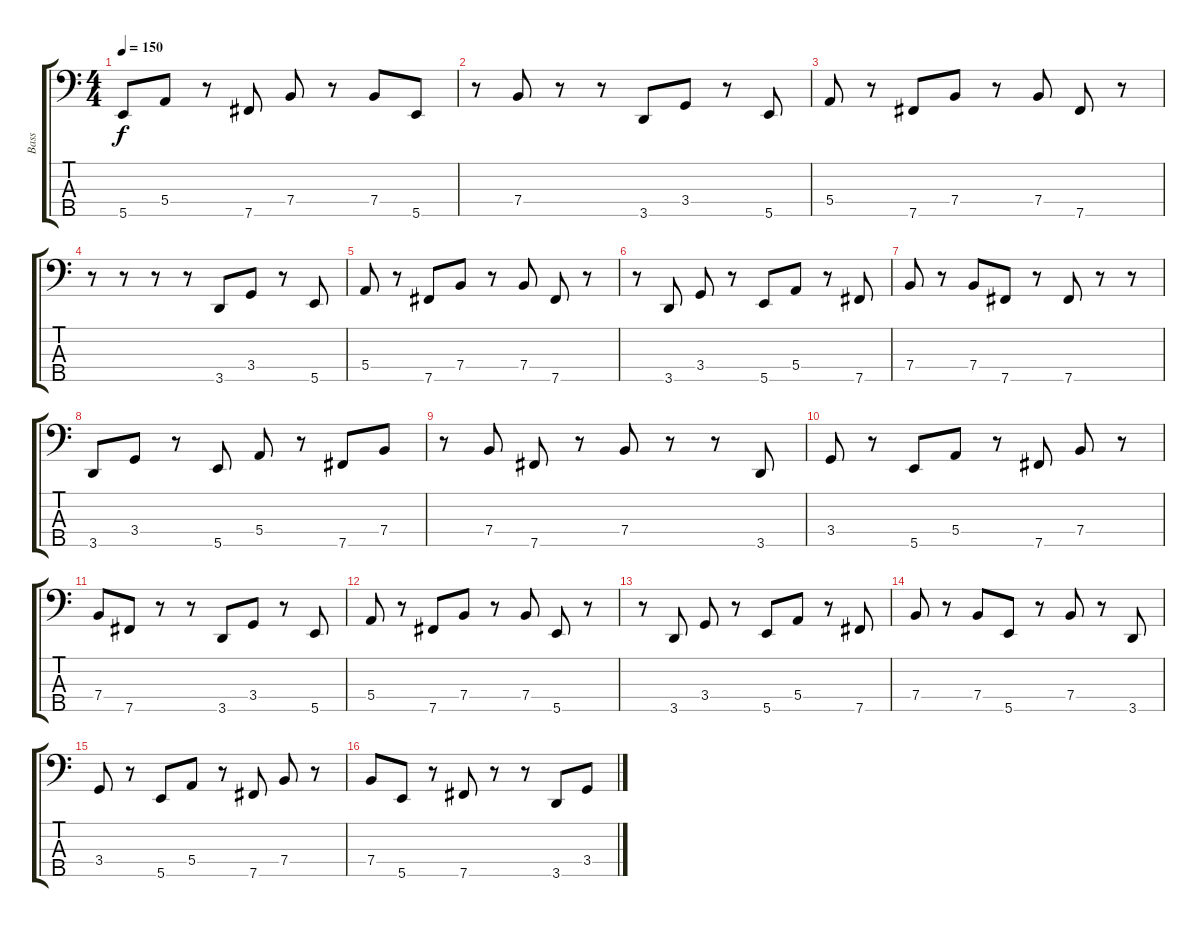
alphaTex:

\track ("Bass" "Bass") {instrument acousticbass}
\staff {score tabs}
\tuning (G2 D2 A1 E1 B0) {hide}
\ts (4 4)
\tempo 150
\clef f4
\ks c
5.5.8{dy f} 5.4.8 r.8 7.5.8 7.4.8 r.8 7.4.8 5.5.8 |
r.8 7.4.8 r.8 r.8 3.5.8 3.4.8 r.8 5.5.8 |
5.4.8 r.8 7.5.8 7.4.8 r.8 7.4.8 7.5.8 r.8 |
r.8 r.8 r.8 r.8 3.5.8 3.4.8 r.8 5.5.8 |
5.4.8 r.8 7.5.8 7.4.8 r.8 7.4.8 7.5.8 r.8 |
r.8 3.5.8 3.4.8 r.8 5.5.8 5.4.8 r.8 7.5.8 |
7.4.8 r.8 7.4.8 7.5.8 r.8 7.5.8 r.8 r.8 |
3.5.8 3.4.8 r.8 5.5.8 5.4.8 r.8 7.5.8 7.4.8 |
r.8 7.4.8 7.5.8 r.8 7.4.8 r.8 r.8 3.5.8 |
3.4.8 r.8 5.5.8 5.4.8 r.8 7.5.8 7.4.8 r.8 |
7.4.8 7.5.8 r.8 r.8 3.5.8 3.4.8 r.8 5.5.8 |
5.4.8 r.8 7.5.8 7.4.8 r.8 7.4.8 5.5.8 r.8 |
r.8 3.5.8 3.4.8 r.8 5.5.8 5.4.8 r.8 7.5.8 |
7.4.8 r.8 7.4.8 5.5.8 r.8 7.4.8 r.8 3.5.8 |
3.4.8 r.8 5.5.8 5.4.8 r.8 7.5.8 7.4.8 r.8 |
7.4.8 5.5.8 r.8 7.5.8 r.8 r.8 3.5.8 3.4.8
